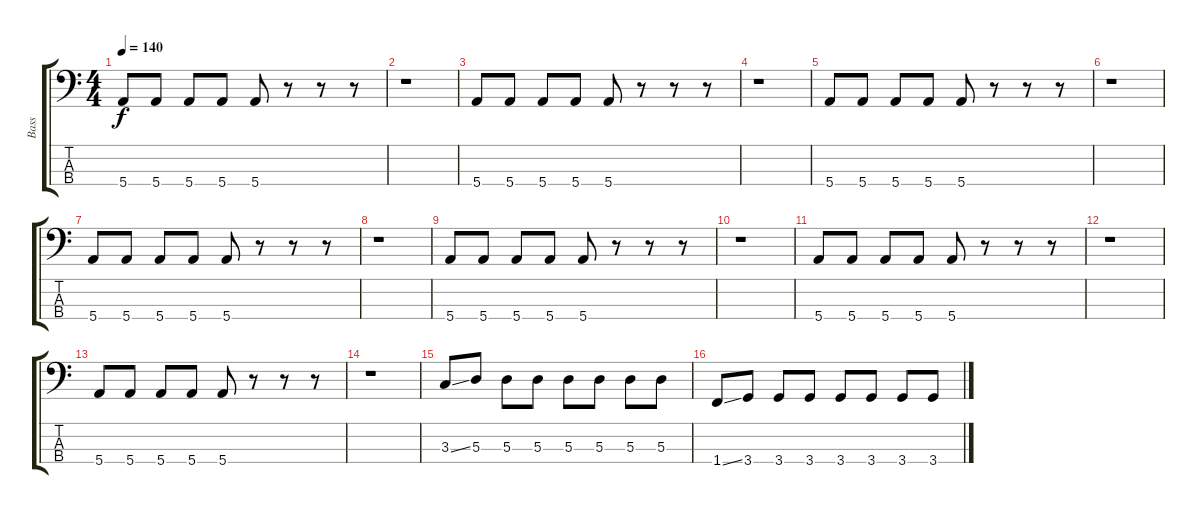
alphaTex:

\track ("Bass" "Bass") {instrument electricbasspick}
\staff {score tabs}
\tuning (G2 D2 A1 E1) {hide}
\ts (4 4)
\tempo 140
\clef f4
\ks c
5.4.8{dy f instrument electricbasspick} 5.4.8 5.4.8 5.4.8 5.4.8 r.8 r.8 r.8 |
r.1 |
5.4.8 5.4.8 5.4.8 5.4.8 5.4.8 r.8 r.8 r.8 |
r.1 |
5.4.8 5.4.8 5.4.8 5.4.8 5.4.8 r.8 r.8 r.8 |
r.1 |
5.4.8 5.4.8 5.4.8 5.4.8 5.4.8 r.8 r.8 r.8 |
r.1 |
5.4.8 5.4.8 5.4.8 5.4.8 5.4.8 r.8 r.8 r.8 |
r.1 |
5.4.8 5.4.8 5.4.8 5.4.8 5.4.8 r.8 r.8 r.8 |
r.1 |
5.4.8 5.4.8 5.4.8 5.4.8 5.4.8 r.8 r.8 r.8 |
r.1 |
3.3{ss}.8 5.3.8 5.3.8 5.3.8 5.3.8 5.3.8 5.3.8 5.3.8 |
1.4{ss}.8 3.4.8 3.4.8 3.4.8 3.4.8 3.4.8 3.4.8 3.4.8
